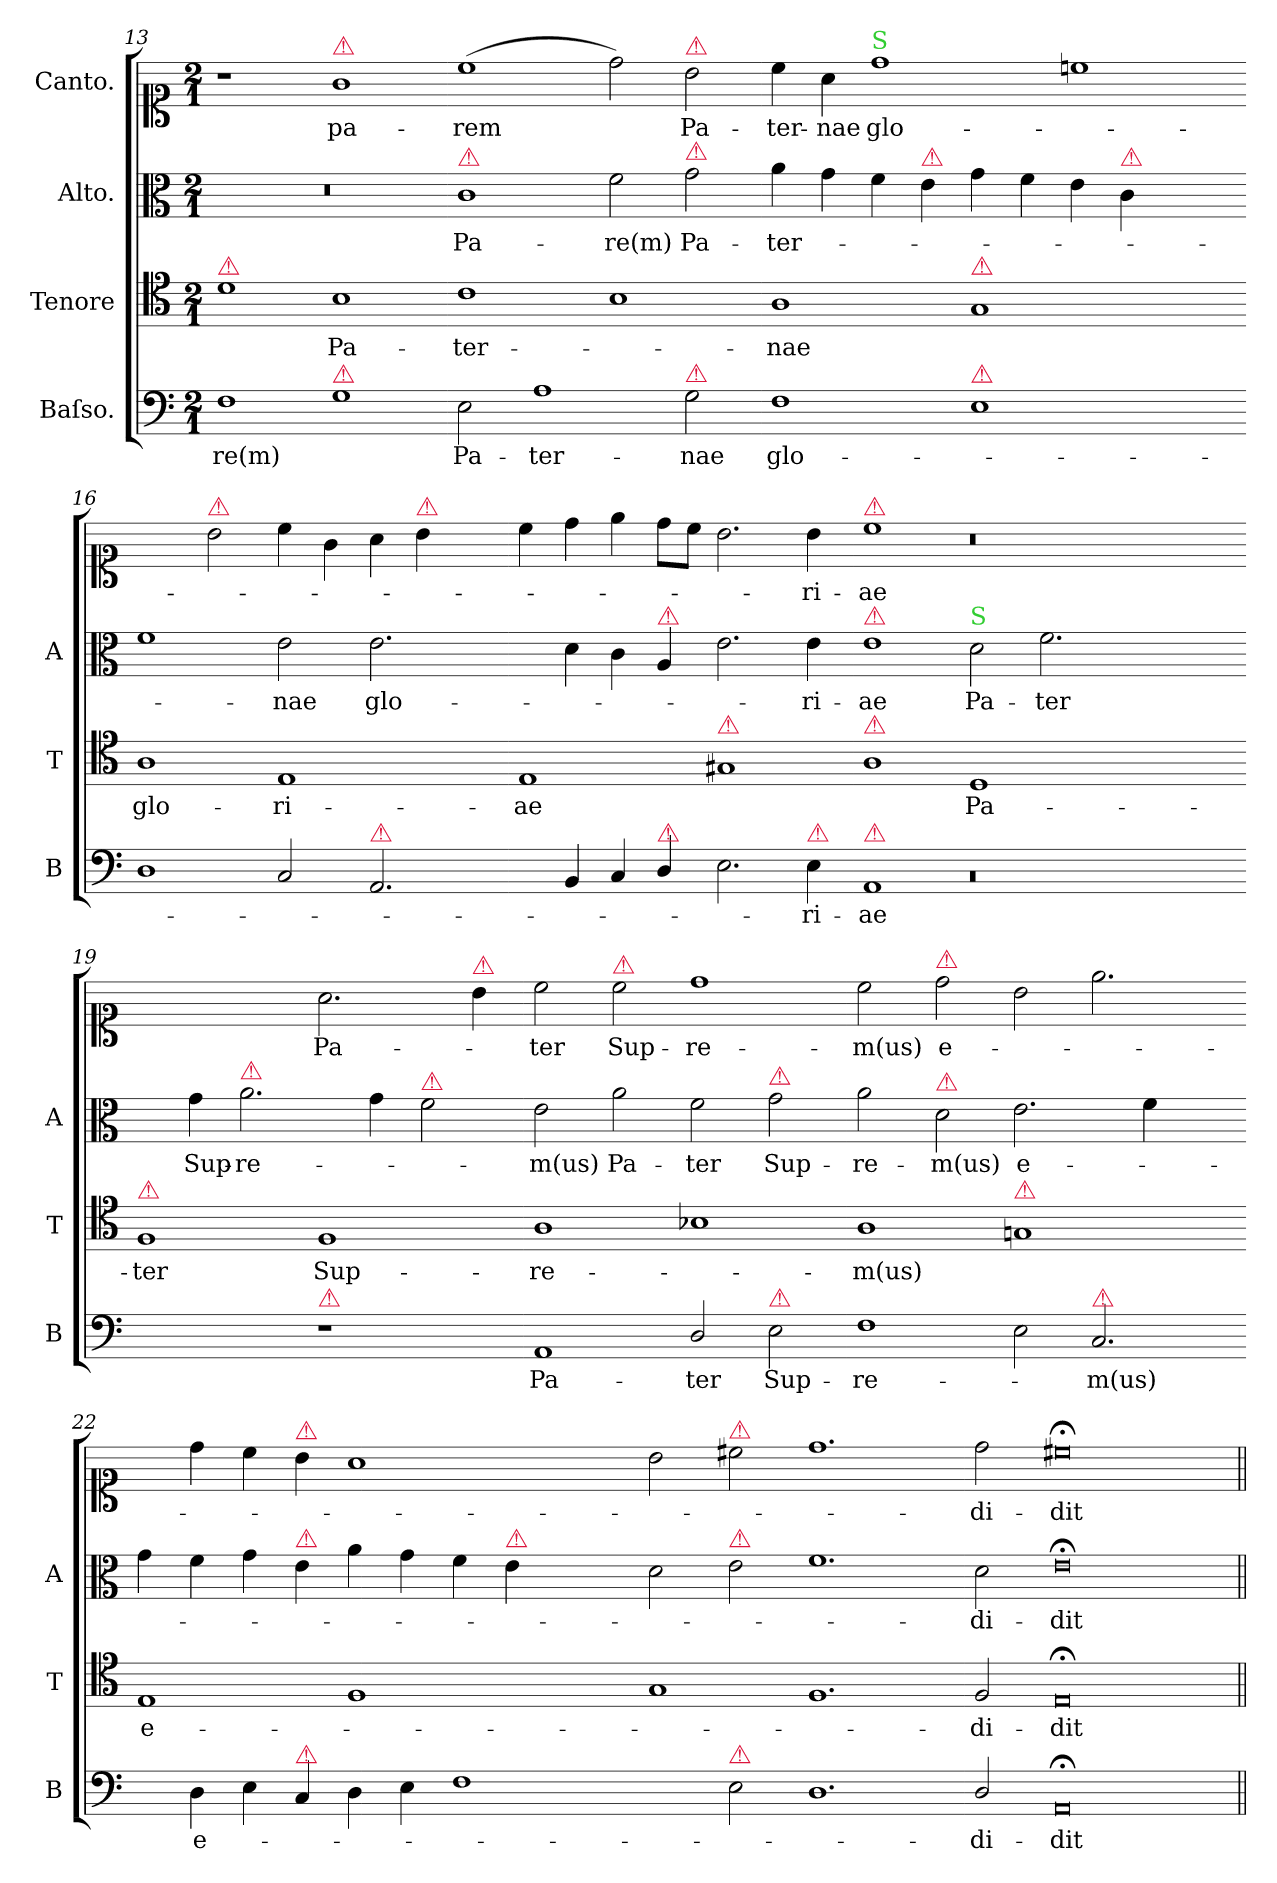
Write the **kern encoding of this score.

**kern	**text	**kern	**text	**kern	**text	**kern	**text
*part4	*part4	*part3	*part3	*part2	*part2	*part1	*part1
*staff4	*staff4	*staff3	*staff3	*staff2	*staff2	*staff1	*staff1
*I"Baſso.	*	*I"Tenore	*	*I"Alto.	*	*I"Canto.	*
*I'B	*	*I'T	*	*I'A	*	*	*
*clefF4	*	*clefC4	*	*clefC3	*	*clefC1	*
*k[]	*	*k[]	*	*k[]	*	*k[]	*
*M2/1	*	*M2/1	*	*M2/1	*	*M2/1	*
=13	=13	=13	=13	=13	=13	=13	=13
!	!	!LO:TX:a:color=crimson:t=⚠	!	!	!	!	!
1F	-re(m)	1d	.	0r	.	1r	.
!	!	!	!	!	!	!LO:TX:a:color=crimson:t=⚠	!
!LO:TX:a:color=crimson:t=⚠	!	!	!	!	!	!	!
1G	.	1B	Pa-	.	.	1g	pa-
=14-	=14-	=14-	=14-	=14-	=14-	=14-	=14-
!	!	!	!	!LO:TX:a:color=crimson:t=⚠	!	!	!
2E\	Pa-	1c	-ter-	1c	Pa-	(<1cc	-rem
1A	-ter-	.	.	.	.	.	.
.	.	1B	.	2f\	-re(m)	2dd\)	.
!	!	!	!	!	!	!LO:TX:a:color=crimson:t=⚠	!
!	!	!	!	!LO:TX:a:color=crimson:t=⚠	!	!	!
!LO:TX:a:color=crimson:t=⚠	!	!	!	!	!	!	!
2G\	-nae	.	.	2g\	Pa-	2b\	Pa-
=15-	=15-	=15-	=15-	=15-	=15-	=15-	=15-
1F	glo-	1A	-nae	4a\	-ter-	4cc\	-ter-
.	.	.	.	4g\	.	4a\	-nae
!	!	!	!	!	!	!LO:TX:a:color=limegreen:t=S	!
.	.	.	.	4f\	.	1dd	glo-
!	!	!	!	!LO:TX:a:color=crimson:t=⚠	!	!	!
.	.	.	.	4e\	.	.	.
!	!	!LO:TX:a:color=crimson:t=⚠	!	!	!	!	!
!LO:TX:a:color=crimson:t=⚠	!	!	!	!	!	!	!
1E	.	1G	.	4g\	.	.	.
.	.	.	.	4f\	.	.	.
.	.	.	.	4e\	.	1ccn\	.
!	!	!	!	!LO:TX:a:color=crimson:t=⚠	!	!	!
.	.	.	.	4c\	.	.	.
2ryy	.	2ryy	.	2ryy	.	.	.
=16-	=16-	=16-	=16-	=16-	=16-	=16-	=16-
1D	.	1A	glo-	1f	.	2ryy	.
!	!	!	!	!	!	!LO:TX:a:color=crimson:t=⚠	!
.	.	.	.	.	.	2b\	.
2C/	.	1E	-ri-	2e\	-nae	4cc\	.
.	.	.	.	.	.	4g\	.
!LO:TX:a:color=crimson:t=⚠	!	!	!	!	!	!	!
2.AA/	.	.	.	2.e\	glo-	4a\	.
!	!	!	!	!	!	!LO:TX:a:color=crimson:t=⚠	!
.	.	.	.	.	.	4b\	.
.	.	4ryy	.	.	.	4ryy	.
=17-	=17-	=17-	=17-	=17-	=17-	=17-	=17-
4ryy	.	1E	-ae	4ryy	.	4cc\	.
4BB/	.	.	.	4d\	.	4dd\	.
4C/	.	.	.	4c\	.	4ee\	.
!	!	!	!	!LO:TX:a:color=crimson:t=⚠	!	!	!
!LO:TX:a:color=crimson:t=⚠	!	!	!	!	!	!	!
4D/	.	.	.	4A/	.	8dd\L	.
.	.	.	.	.	.	8cc\J	.
!	!	!LO:TX:a:color=crimson:t=⚠	!	!	!	!	!
2.E\	.	1G#X	.	2.e\	.	2.b\	.
!LO:TX:a:color=crimson:t=⚠	!	!	!	!	!	!	!
4E\	-ri-	.	.	4e\	-ri-	4b\	-ri-
=18-	=18-	=18-	=18-	=18-	=18-	=18-	=18-
!	!	!	!	!	!	!LO:TX:a:color=crimson:t=⚠	!
!	!	!	!	!LO:TX:a:color=crimson:t=⚠	!	!	!
!	!	!LO:TX:a:color=crimson:t=⚠	!	!	!	!	!
!LO:TX:a:color=crimson:t=⚠	!	!	!	!	!	!	!
1AA	-ae	1A	.	1e	-ae	1cc	-ae
!	!	!	!	!LO:TX:a:color=limegreen:t=S	!	!	!
0rBB	.	1D	Pa-	2d\	Pa-	0r	.
.	.	.	.	2.f\	-ter	.	.
.	.	1ryy	.	.	.	.	.
.	.	.	.	2.ryy	.	.	.
=19-	=19-	=19-	=19-	=19-	=19-	=19-	=19-
!	!	!LO:TX:a:color=crimson:t=⚠	!	!	!	!	!
1ryy	.	1F	-ter	4ryy	.	1ryy	.
.	.	.	.	4g\	Sup-	.	.
!	!	!	!	!LO:TX:a:color=crimson:t=⚠	!	!	!
.	.	.	.	2.a\	-re-	.	.
!LO:TX:a:color=crimson:t=⚠	!	!	!	!	!	!	!
1r	.	1F	Sup-	.	.	2.a\	Pa-
.	.	.	.	4g\	.	.	.
!	!	!	!	!LO:TX:a:color=crimson:t=⚠	!	!	!
.	.	.	.	2f\	.	.	.
!	!	!	!	!	!	!LO:TX:a:color=crimson:t=⚠	!
.	.	.	.	.	.	4b\	.
=20-	=20-	=20-	=20-	=20-	=20-	=20-	=20-
1AA	Pa-	1A	-re-	2e\	-m(us)	2cc\	-ter
!	!	!	!	!	!	!LO:TX:a:color=crimson:t=⚠	!
.	.	.	.	2a\	Pa-	2cc\	Sup-
2D/	-ter	1B-X	.	2f\	-ter	1dd	-re-
!	!	!	!	!LO:TX:a:color=crimson:t=⚠	!	!	!
!LO:TX:a:color=crimson:t=⚠	!	!	!	!	!	!	!
2E\	Sup-	.	.	2g\	Sup-	.	.
=21-	=21-	=21-	=21-	=21-	=21-	=21-	=21-
1F	-re-	1A	-m(us)	2a\	-re-	2cc\	-m(us)
!	!	!	!	!	!	!LO:TX:a:color=crimson:t=⚠	!
!	!	!	!	!LO:TX:a:color=crimson:t=⚠	!	!	!
.	.	.	.	2d\	-m(us)	2dd\	e-
!	!	!LO:TX:a:color=crimson:t=⚠	!	!	!	!	!
2E\	.	1Gn	.	2.e\	e-	2b\	.
!LO:TX:a:color=crimson:t=⚠	!	!	!	!	!	!	!
2.C/	-m(us)	.	.	.	.	2.ee\	.
.	.	.	.	4f\	.	.	.
.	.	4ryy	.	4ryy	.	.	.
=22-	=22-	=22-	=22-	=22-	=22-	=22-	=22-
4ryy	.	1E	e-	4g\	.	4ryy	.
4D\	e-	.	.	4f\	.	4dd\	.
4E\	.	.	.	4g\	.	4cc\	.
!	!	!	!	!	!	!LO:TX:a:color=crimson:t=⚠	!
!	!	!	!	!LO:TX:a:color=crimson:t=⚠	!	!	!
!LO:TX:a:color=crimson:t=⚠	!	!	!	!	!	!	!
4C/	.	.	.	4e\	.	4b\	.
4D\	.	1F	.	4a\	.	1a	.
4E\	.	.	.	4g\	.	.	.
1F\	.	.	.	4f\	.	.	.
!	!	!	!	!LO:TX:a:color=crimson:t=⚠	!	!	!
.	.	.	.	4e\	.	.	.
.	.	2ryy	.	2ryy	.	2ryy	.
=23-	=23-	=23-	=23-	=23-	=23-	=23-	=23-
2ryy	.	1G	.	2d\	.	2b\	.
!	!	!	!	!	!	!LO:TX:a:color=crimson:t=⚠	!
!	!	!	!	!LO:TX:a:color=crimson:t=⚠	!	!	!
!LO:TX:a:color=crimson:t=⚠	!	!	!	!	!	!	!
2E\	.	.	.	2e\	.	2cc#X\	.
1.D	.	1.F	.	1.f	.	1.dd	.
=24-	=24-	=24-	=24-	=24-	=24-	=24-	=24-
2D/	-di-	2F/	-di-	2d\	-di-	2dd\	-di-
0AA;<;	-dit	0E;<;	-dit	0e;<;	-dit	0cc#X;<;	-dit
=||	=||	=||	=||	=||	=||	=||	=||
*-	*-	*-	*-	*-	*-	*-	*-
